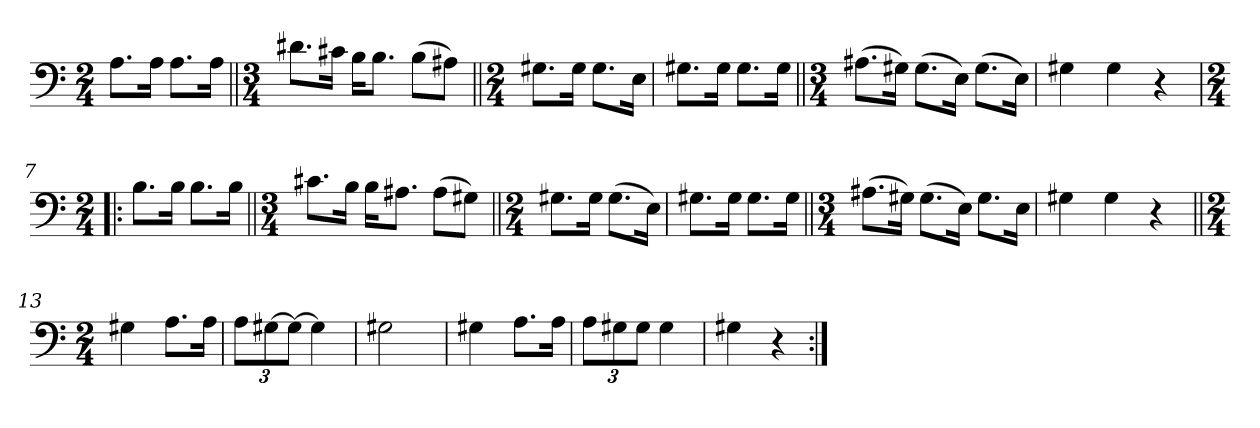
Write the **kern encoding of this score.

**kern
*part1
*staff1
*clefF4
*k[]
*M2/4
=1
8.A\L
16A\Jk
8.A\L
16A\Jk
=2||
*M3/4
8.d#X\L
16c#X\Jk
16B\KL
8.B\J
(8B\L
8A#X\J)
=3||
*M2/4
8.G#X\L
16G#\Jk
8.G#\L
16E\Jk
=4
8.G#X\L
16G#\Jk
8.G#\L
16G#\Jk
=5||
*M3/4
(8.A#X\L
16G#X\Jk)
(8.G#\L
16E\Jk)
(8.G#\L
16E\Jk)
=6
4G#X\
4G#\
4r
=7!|:
*M2/4
8.B\L
16B\Jk
8.B\L
16B\Jk
=8||
*M3/4
8.c#X\L
16B\Jk
16B\KL
8.A#X\J
(8A#\L
8G#X\J)
=9||
*M2/4
8.G#X\L
16G#\Jk
(8.G#\L
16E\Jk)
=10
8.G#X\L
16G#\Jk
8.G#\L
16G#\Jk
=11||
*M3/4
(8.A#X\L
16G#X\Jk)
(8.G#\L
16E\Jk)
8.G#\L
16E\Jk
=12
4G#X\
4G#\
4r
=13||
*M2/4
4G#X\
8.A\L
16A\Jk
=14
12A\L
[12G#X\
12G#\J_
4G#\]
=15
2G#X\
=16
4G#X\
8.A\L
16A\Jk
=17
12A\L
12G#X\
12G#\J
4G#\
=18
4G#X\
4r
=:|!
*-
